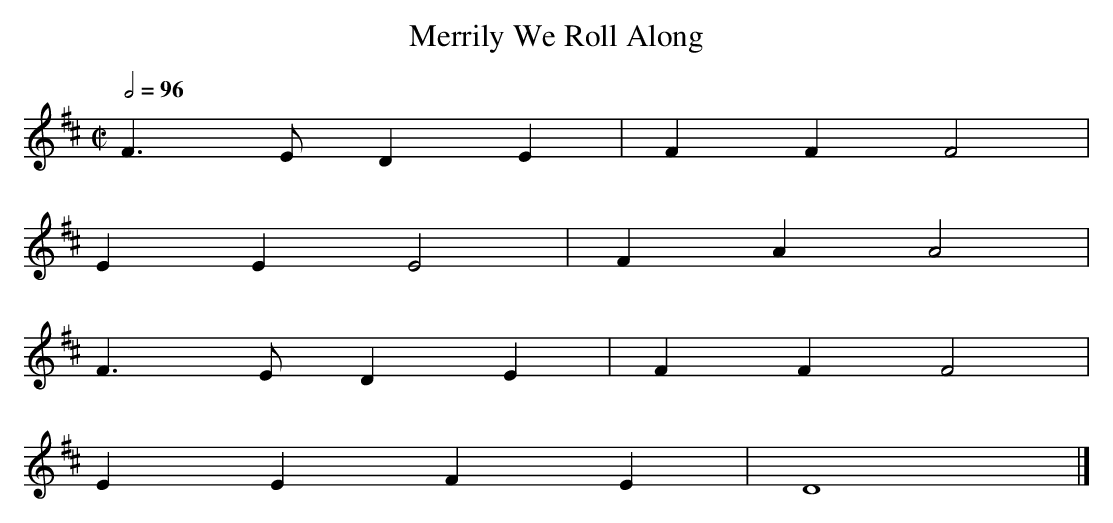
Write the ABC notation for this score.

X:1
T:Merrily We Roll Along
M:C|
L:1/4
Q:1/2=96
K:D
F>E DE|FF F2|
EE  E2|FA A2|
F>E DE|FF F2|
EE  FE|D4  |]

This one is basically TTST-pentachordal with an unimportant sixth:
